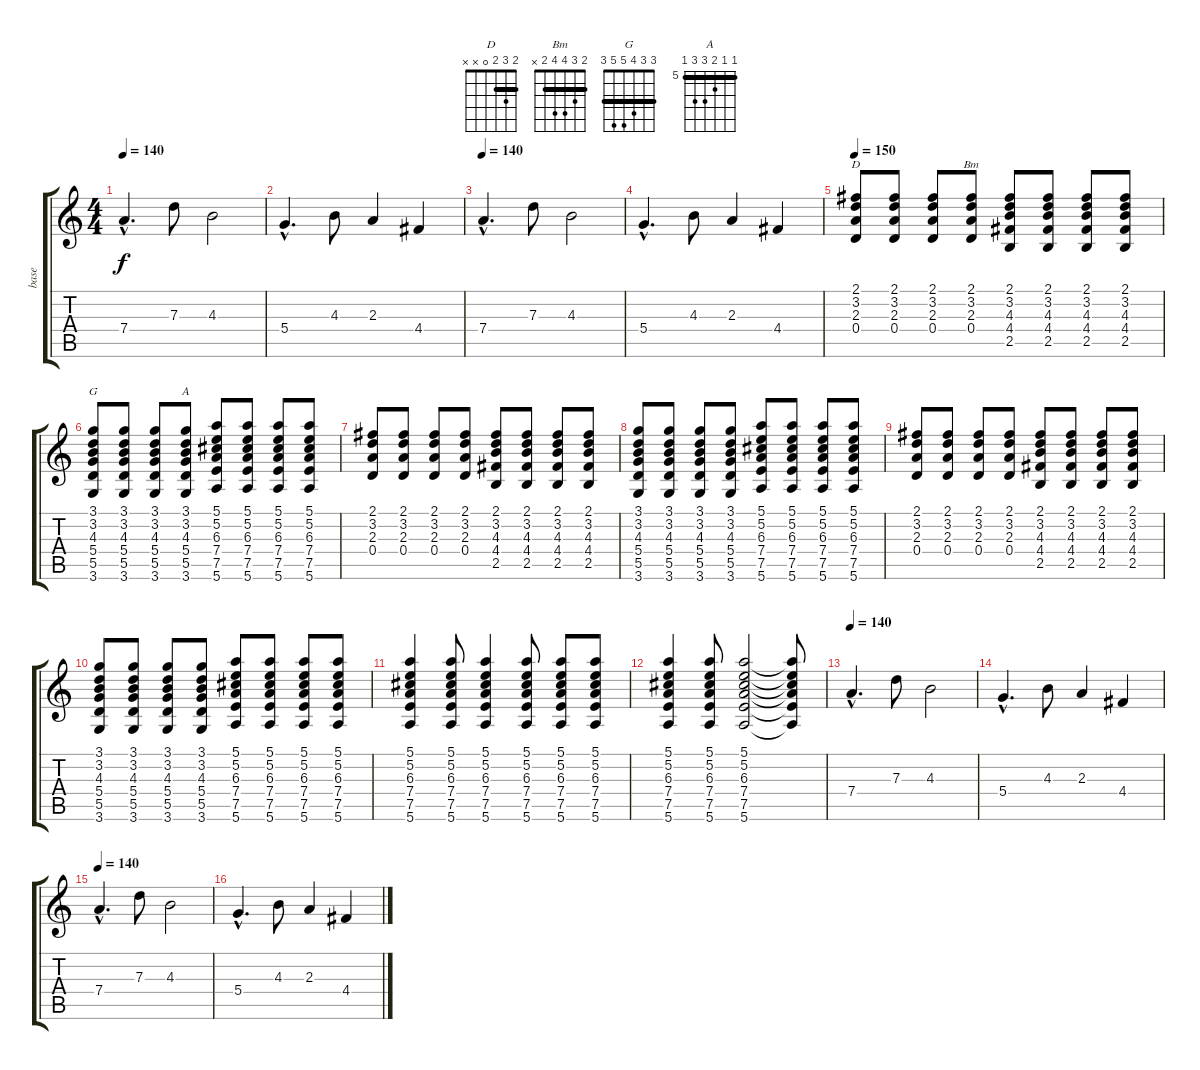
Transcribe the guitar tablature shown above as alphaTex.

\track ("base" "base") {instrument acousticguitarnylon}
\staff {score tabs}
\tuning (E4 B3 G3 D3 A2 E2) {hide}
\chord ("D" 2 3 2 0 x x) {barre 2}
\chord ("Bm" 2 3 4 4 2 x) {barre 2}
\chord ("G" 3 3 4 5 5 3) {barre 3}
\chord ("A" 5 5 6 7 7 5) {firstfret 5 barre 5}
\ts (4 4)
\tempo 140
\clef g2
\ks c
7.4{hac}.4{d dy f} 7.3.8 4.3.2 |
5.4{hac}.4{d} 4.3.8 2.3.4 4.4.4 |
\tempo 140
7.4{hac}.4{d} 7.3.8 4.3.2 |
5.4{hac}.4{d} 4.3.8 2.3.4 4.4.4 |
\tempo 150
(2.1 3.2 2.3 0.4).8{ch "D" volume 5} (2.1 3.2 2.3 0.4).8 (2.1 3.2 2.3 0.4).8 (2.1 3.2 2.3 0.4).8{ch "Bm"} (2.1 3.2 4.3 4.4 2.5).8 (2.1 3.2 4.3 4.4 2.5).8 (2.1 3.2 4.3 4.4 2.5).8 (2.1 3.2 4.3 4.4 2.5).8 |
(3.1 3.2 4.3 5.4 5.5 3.6).8{ch "G"} (3.1 3.2 4.3 5.4 5.5 3.6).8 (3.1 3.2 4.3 5.4 5.5 3.6).8 (3.1 3.2 4.3 5.4 5.5 3.6).8{ch "A"} (5.1 5.2 6.3 7.4 7.5 5.6).8 (5.1 5.2 6.3 7.4 7.5 5.6).8 (5.1 5.2 6.3 7.4 7.5 5.6).8 (5.1 5.2 6.3 7.4 7.5 5.6).8 |
(2.1 3.2 2.3 0.4).8 (2.1 3.2 2.3 0.4).8 (2.1 3.2 2.3 0.4).8 (2.1 3.2 2.3 0.4).8 (2.1 3.2 4.3 4.4 2.5).8 (2.1 3.2 4.3 4.4 2.5).8 (2.1 3.2 4.3 4.4 2.5).8 (2.1 3.2 4.3 4.4 2.5).8 |
(3.1 3.2 4.3 5.4 5.5 3.6).8 (3.1 3.2 4.3 5.4 5.5 3.6).8 (3.1 3.2 4.3 5.4 5.5 3.6).8 (3.1 3.2 4.3 5.4 5.5 3.6).8 (5.1 5.2 6.3 7.4 7.5 5.6).8 (5.1 5.2 6.3 7.4 7.5 5.6).8 (5.1 5.2 6.3 7.4 7.5 5.6).8 (5.1 5.2 6.3 7.4 7.5 5.6).8 |
(2.1 3.2 2.3 0.4).8 (2.1 3.2 2.3 0.4).8 (2.1 3.2 2.3 0.4).8 (2.1 3.2 2.3 0.4).8 (2.1 3.2 4.3 4.4 2.5).8 (2.1 3.2 4.3 4.4 2.5).8 (2.1 3.2 4.3 4.4 2.5).8 (2.1 3.2 4.3 4.4 2.5).8 |
(3.1 3.2 4.3 5.4 5.5 3.6).8 (3.1 3.2 4.3 5.4 5.5 3.6).8 (3.1 3.2 4.3 5.4 5.5 3.6).8 (3.1 3.2 4.3 5.4 5.5 3.6).8 (5.1 5.2 6.3 7.4 7.5 5.6).8 (5.1 5.2 6.3 7.4 7.5 5.6).8 (5.1 5.2 6.3 7.4 7.5 5.6).8 (5.1 5.2 6.3 7.4 7.5 5.6).8 |
(5.1 5.2 6.3 7.4 7.5 5.6).4 (5.1 5.2 6.3 7.4 7.5 5.6).8 (5.1 5.2 6.3 7.4 7.5 5.6).4 (5.1 5.2 6.3 7.4 7.5 5.6).8 (5.1 5.2 6.3 7.4 7.5 5.6).8 (5.1 5.2 6.3 7.4 7.5 5.6).8 |
(5.1 5.2 6.3 7.4 7.5 5.6).4 (5.1 5.2 6.3 7.4 7.5 5.6).8 (5.1 5.2 6.3 7.4 7.5 5.6).2 (5.1{t} 5.2{t} 6.3{t} 7.4{t} 7.5{t} 5.6{t}).8 |
\tempo 140
7.4{hac}.4{d volume 12} 7.3.8 4.3.2 |
5.4{hac}.4{d} 4.3.8 2.3.4 4.4.4 |
\tempo 140
7.4{hac}.4{d} 7.3.8 4.3.2 |
5.4{hac}.4{d} 4.3.8 2.3.4 4.4.4
